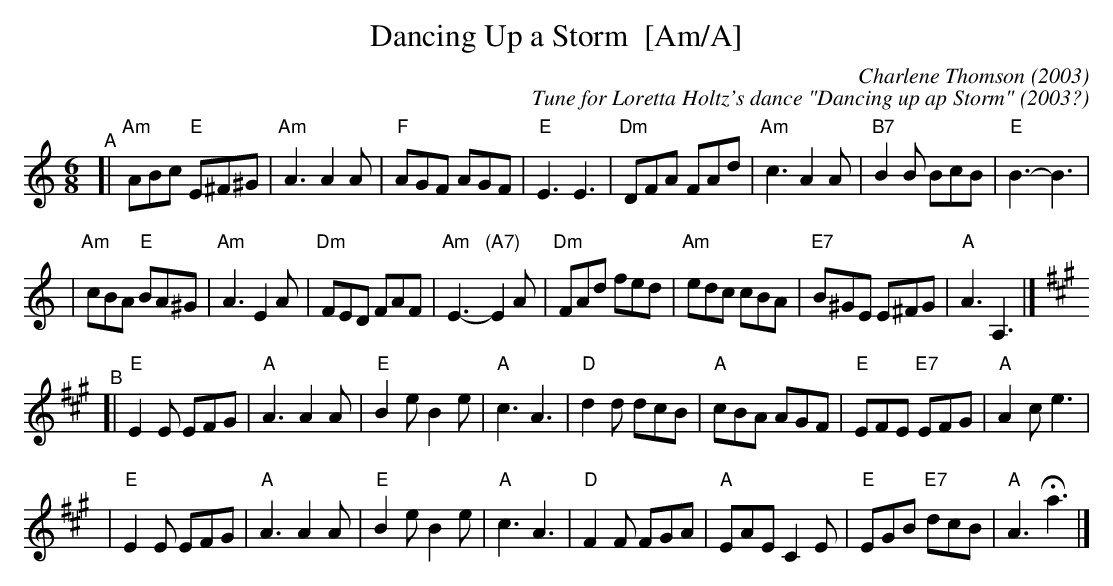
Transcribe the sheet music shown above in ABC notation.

X:1
T: Dancing Up a Storm  [Am/A]
C: Charlene Thomson (2003)
C: Tune for Loretta Holtz's dance "Dancing up ap Storm" (2003?)
M: 6/8
L: 1/8
K: Am
"^A"\
[|"Am"ABc "E"E^F^G | "Am"A3  A2A |  "F"AGF  AGF  | "E"E3  E3 \
| "Dm"DFA    FAd   | "Am"c3  A2A | "B7"B2B  BcB  | "E"B3- B3 |
| "Am"cBA "E"BA^G  | "Am"A3  E2A | "Dm"FED  FAF  |"Am"E3- "(A7)"E2A \
| "Dm"FAd    fed   | "Am"edc cBA | "E7"B^GE E^FG | "A"A3  A,3 |] [K:A]
"^B"\
[|"E"E2E EFG | "A"A3  A2A | "E"B2e     B2e | "A"c3  A3 \
| "D"d2d dcB | "A"cBA AGF | "E"EFE "E7"EFG | "A"A2c e3 |
| "E"E2E EFG | "A"A3  A2A | "E"B2e     B2e | "A"c3  A3 \
| "D"F2F FGA | "A"EAE C2E | "E"EGB "E7"dcB | "A"A3 Ha3 |]
